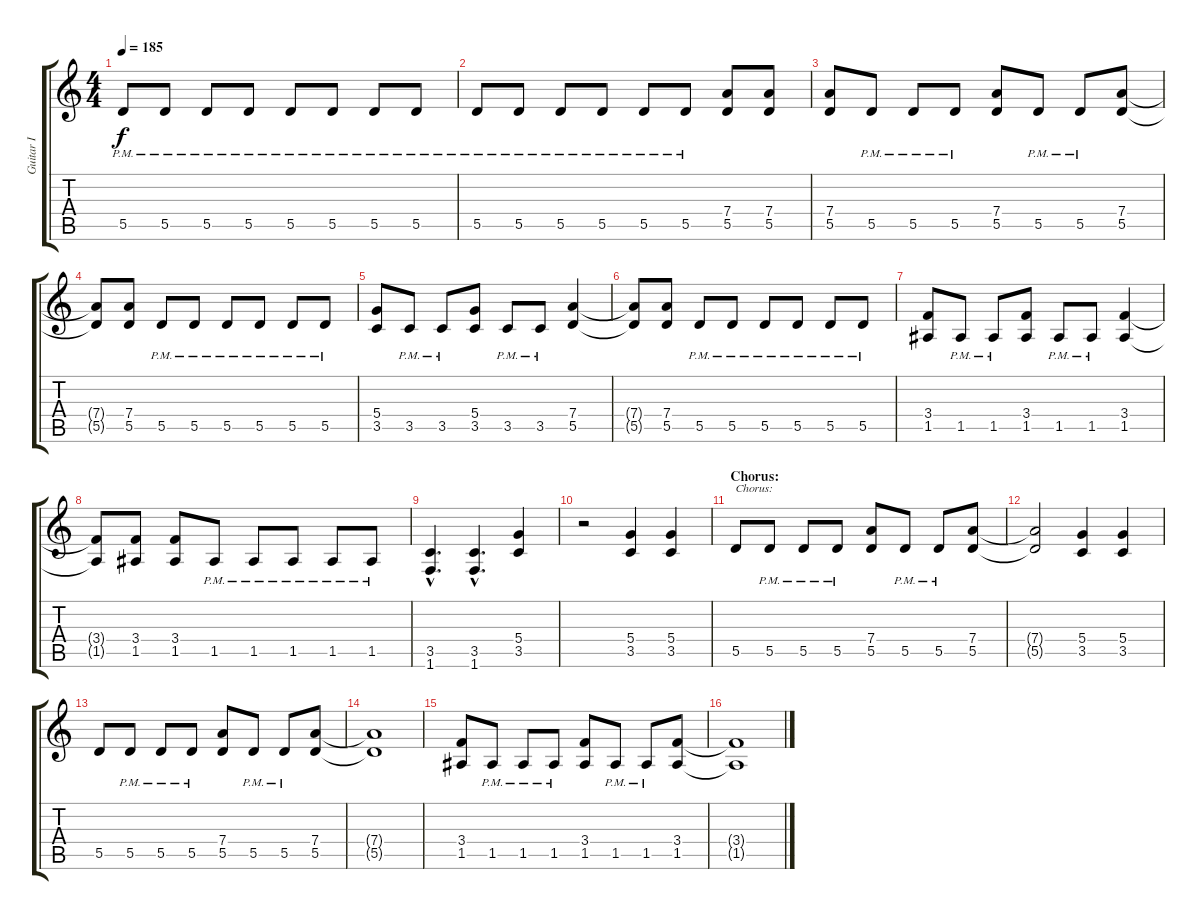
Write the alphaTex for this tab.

\track ("Guitar I" "Guitar I") {instrument distortionguitar}
\staff {score tabs}
\tuning (E4 B3 G3 D3 A2 E2) {hide}
\ts (4 4)
\tempo 185
\clef g2
\ks c
5.5{pm}.8{dy f} 5.5{pm}.8 5.5{pm}.8 5.5{pm}.8 5.5{pm}.8 5.5{pm}.8 5.5{pm}.8 5.5{pm}.8 |
5.5{pm}.8 5.5{pm}.8 5.5{pm}.8 5.5{pm}.8 5.5{pm}.8 5.5{pm}.8 (7.4 5.5).8 (7.4 5.5).8 |
(7.4 5.5).8 5.5{pm}.8 5.5{pm}.8 5.5{pm}.8 (7.4 5.5).8 5.5{pm}.8 5.5{pm}.8 (7.4 5.5).8 |
(7.4{t} 5.5{t}).8 (7.4 5.5).8 5.5{pm}.8 5.5{pm}.8 5.5{pm}.8 5.5{pm}.8 5.5{pm}.8 5.5{pm}.8 |
(5.4 3.5).8 3.5{pm}.8 3.5{pm}.8 (5.4 3.5).8 3.5{pm}.8 3.5{pm}.8 (7.4 5.5).4 |
(7.4{t} 5.5{t}).8 (7.4 5.5).8 5.5{pm}.8 5.5{pm}.8 5.5{pm}.8 5.5{pm}.8 5.5{pm}.8 5.5{pm}.8 |
(3.4 1.5).8 1.5{pm}.8 1.5{pm}.8 (3.4 1.5).8 1.5{pm}.8 1.5{pm}.8 (3.4 1.5).4 |
(3.4{t} 1.5{t}).8 (3.4 1.5).8 (3.4 1.5).8 1.5{pm}.8 1.5{pm}.8 1.5{pm}.8 1.5{pm}.8 1.5{pm}.8 |
(3.5{hac} 1.6{hac}).4{d} (3.5{hac} 1.6{hac}).4{d} (5.4 3.5).4 |
r.2 (5.4 3.5).4 (5.4 3.5).4 |
\section ("" "Chorus:")
5.5.8{txt "Chorus:"} 5.5{pm}.8 5.5{pm}.8 5.5{pm}.8 (7.4 5.5).8 5.5{pm}.8 5.5{pm}.8 (7.4 5.5).8 |
(7.4{t} 5.5{t}).2 (5.4 3.5).4 (5.4 3.5).4 |
5.5.8 5.5{pm}.8 5.5{pm}.8 5.5{pm}.8 (7.4 5.5).8 5.5{pm}.8 5.5{pm}.8 (7.4 5.5).8 |
(7.4{t} 5.5{t}).1 |
(3.4 1.5).8 1.5{pm}.8 1.5{pm}.8 1.5{pm}.8 (3.4 1.5).8 1.5{pm}.8 1.5{pm}.8 (3.4 1.5).8 |
(3.4{t} 1.5{t}).1
